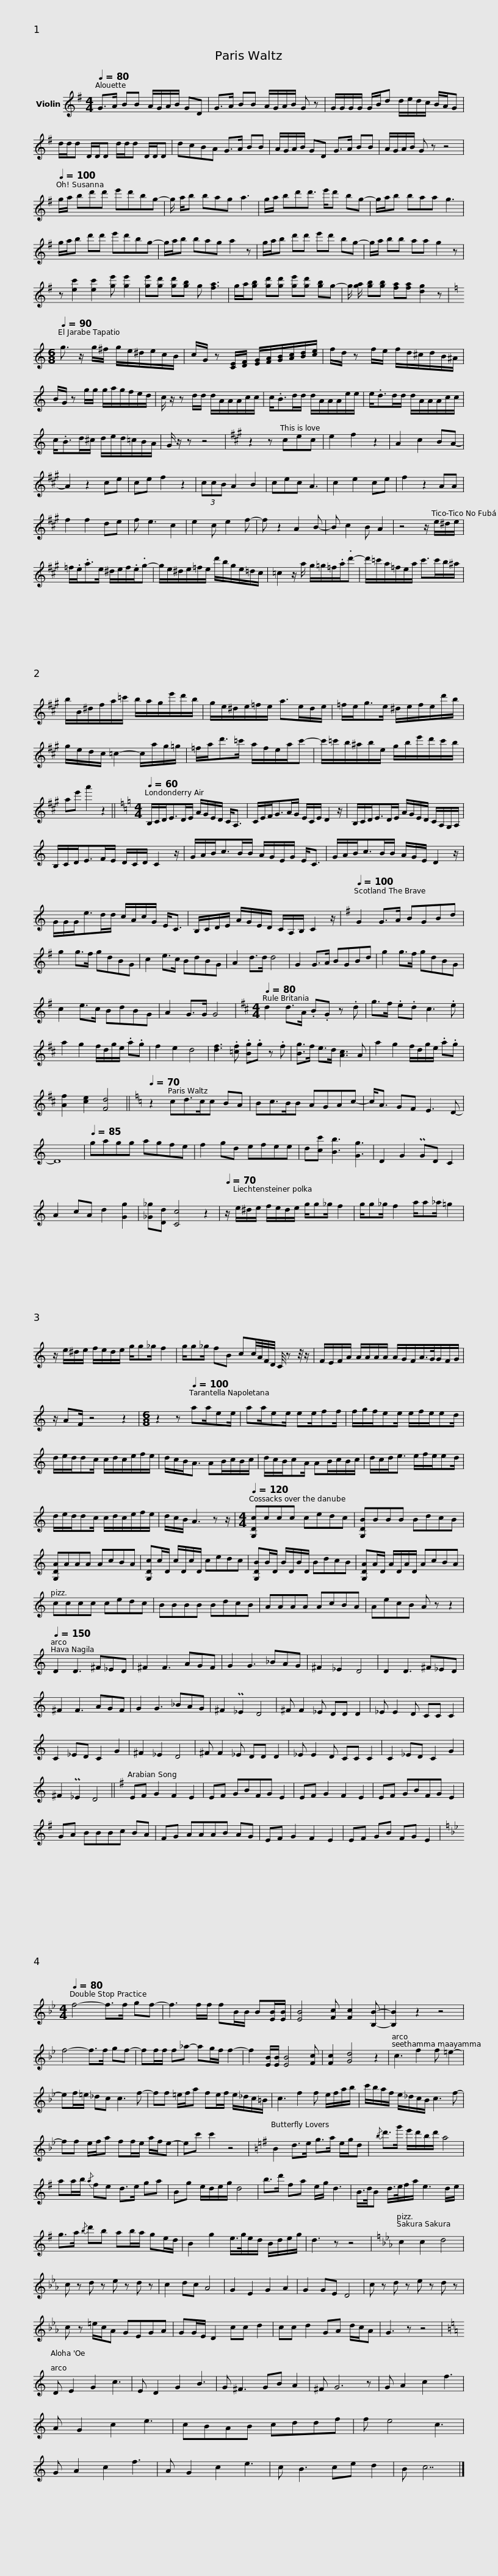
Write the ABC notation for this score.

X:1
L:1/8
Q:1/4=80
M:4/4
I:linebreak $
K:G
V:1 treble
V:1
 G>A BB A/G/A/B/ GD | G>A BB A/G/A/B/ G z | G/G/G/G/ G/B/d d/e/d/c/ B/A/G | d/d/d D/D/D d/d/d D/D/D |$ dcBA G>A BB | %5
 A/G/A/B/ GD G>A BB | A/G/A/B/ G z z4 |[Q:1/4=100] g/a/ bd'd' e'd'bg- | g/ a/b bag a3 |$ g/a/ bd'd'3/2 e'/d' bg- | %10
 g/a/b baa g3 | g/a/b d'd' e'd'bg- | g/a/b bag a2 z |$ g/a/b d'd' e'd' bg- | g/a/ bb aa g2 z | %15
 z [ec']2 [ec']2 [ge'] [ge']2 | [ge'][gd'] [gd'][gb] g [fa]3 | g/a/[gb] [gd'][gd'] [ge'][gd'] [gb]g- |$ g/ [ga]/ [gb][gb] [fa][fa] [dg]2 z |[K:C][M:6/8][Q:1/4=90] g3/2 z/ g/^f/ g/e/^d/e/c/B/ | %20
 c/G/ z [CE]/[DF]/ [EG]/[FA]/[GB]/[Ac]/[Bd]/[ce]/ | f/d/ z f/e/ f/d/^c/d/B/^A/ |$ B/G/ z g/g/ g/a/g/f/e/d/ | c/ z/ z d/d/ d/A/A/A/c/c/ | c<.Bd/d/ d/A/A/A/e/e/ | %25
 e<.dd/d/ d/A/A/A/c/c/ |$ c<.Bd/^c/ d/e/d/=c/B/A/ | G/ z/ z z4 |[K:A] z2 z cec | e2 f2 z2 | %30
 A2 c2 BA- | A2 z2 ce | ce f2 z2 | (3ccB A2 B2 | cec A3 |$ %35
 c2 e2 ce | f2 z2 AA | f2 f2 de | f e3 c2 | e2 c e2 f- | %40
 f z2 A2 B- | B c2 B A2 | z4 z/ e/^d/e/ | =f/.e<.ae/ ^d/e/f/.e/.g- |$ g/e/^d/e/=f/e/ d'/b/g/e/=d/c/ | %45
 =c2 z/ a/ g/=g/=f/.a/.d'- | d'/=c'/a/=f/e/a/ c'>c'b/^a/ |$ b/B/^d/f/a/=c'/ b/a/g/e'/d'/b/ | g/e/^d/e/=f/e/ a>ed/e/ | =f/e<ge/ ^d/e/f/e/d'/b/ | %50
 g/e/d/c/ =c2- c/a/g/=g/ |$ =f/a<d'=c'/ a/f/e/a/c'- | c'/=c'/b/^a/b/e/ g/b/e'/d'/c'/b/ | ae' a'2 z2 ||$[K:C][M:4/4][Q:1/4=60] B,/C/D<ED/E/ A/G/E/D/ C<A, | %55
 C/E/F<GA/G/ E/C/E/ D2 z/ | B,/C/D<ED/E/ A/G/E/D/ C/A,/G,/A,/ |$ B,/C/D<EF/E/ D/C/D/ C2 z/ | G/A/B<cB/B/ A/G/E/G/ E<C | G/A/B<cB/B/ A/G/E/ D2 z/ | %60
 G/G/G<ed/d/ c/A/c/G/ E<C |$ B,/C/D/E/ A/G/E/D/ C/A,/B,/ C2 z/ |[K:G][Q:1/4=100] G2 G>A BGBd | g2 g>f gdBG | c2 e>c BdBG | %65
 A2 d>d d4 |$ G2 G>A BGBd | g2 g>f gdBG | c2 e>c BdBG | A2 G>G G4 | %70
[K:D][M:4/4][Q:1/4=80] d2 d>A .B.G z .d | g>f .e.d c3 .e |$ a2 g2 f/d/g/e/ .a.g | f2 e2 d4 | [df]3 .[=cf] .[Bg].g z .f | %75
 [Bg]>f e>d [Ac]3 A | a2 g2 f/d/g/e/ .a.g | [Af]2 [ce]2 [Fd]4 ||$[K:C][Q:1/4=70] z2 cd>cc BA | Bc>BB AGAc- | %80
 c<A GF E3 D- | D8 |[Q:1/4=85] gagg agfe | f2 gd efee | d[cc'] [Bb]3 [Gg]3 |$ %85
 D2 G2 PGD C2 | A2 cA d2 [Gg]2 | [_G_g][Dd] [Cc]4 z2 |[Q:1/4=70] z/ e/^d/e/ f/e/d/e/ g/g_g/ f2 | g/g_g/ f2 a/a_a/ =g2 |$ %90
 z/ e/^d/e/ f/e/d/e/ g/g_g/ f2 | g/g_g/ fB cc/4A/4F/4D/4 C/4 z z/4 z/ | F/E/F/A/ A/A/A/A/ A/G/F/A/>G/G/F/G/ | z/ AF/ z4 z2 |$[M:6/8] z2 z[Q:1/4=100] aa/ee/ | %95
 aa/ee/ ee/ff/ | f/g/f/ee/ e/f/e/ed/ | d/e/d/dc/ c/d/c/e/f/e/ | d/c/B<A AB/c/B/c/ |$ d/c/B/cA/ AB/c/B/c/ | %100
 d/c/d<e e/f/e/ed/ | d/e/d/dc/ c/d/c/e/f/e/ | d/c/B/ A3 z z/ |[M:4/4][Q:1/4=120] [G,Dc]ccc cedc |$ [G,DB]BBB BdcB | %105
 [G,DA]AAA AcBA | [G,Dc]c/D/ c/D/c/D/ cedc | [G,DB]B/D/ B/D/B/D/ BdcB | [G,DA]A/D/ A/D/A/D/ AcBA |$ cccc cedc | %110
 BBBB BdcB | AAAA AcBA | AecB A z z2 |[Q:1/4=150] D2 D3 ^F_ED | ^F2 F3 AGF |$ %115
 G2 G3 _BAG | ^F2 _E2 D4 | D2 D3 ^F_ED | ^F2 F3 AGF | G2 G3 _BAG | %120
 ^F2 P_E2 D4 | ^F F2 _E DD D2 |$ _E E2 D CC C2 | C2 _ED C2 G2 | ^F2 _E2 D4 | %125
 ^F F2 _E DD D2 | _E E2 D CC C2 | C2 _ED C2 G2 | ^F2 P_E2 D4 ||$[K:G] EF G2 F2 E2 | %130
 EF GBFG E2 | EF G2 F2 E2 | EF GBFG E2 | GA BBBc BA |FG AAAB AG | %135
EF G2 F2 E2 |$ EF GB FG E2 |[K:Bb][M:4/4][Q:1/4=80] f4- f>f gf- | f3 f/f/ fB/B/ B[EB]/[EB]/ | [EB]4 [Fc] [Fc]2 [B,B]- | %140
 [B,B]2 z2 z4 | f4- f>f gf- |$ ff/f/ f_a- ag/f/ f2- | f2 [EB]/[EB]/ [EB]4 [Fc] | [Fc]2 [Gd]4 z2 | %145
 c3 f2 f =e2- | ef/=e/ _dc c3 f- | ff =e/f/a fe/f/ e/_d/c/=B/ |$ c3 f2 f e/f/a/b/ | c'/b/a/f/ e/_d/c/B/ c3 f- | %150
 ff e/f/a ff/e/ a/f/e- | ec' c'2 z4 |[K:G] B2 d>e g>a e/g/d |${/b} d'>g' e'/d'/b/d'/ a4 | aa/b/{/a} fe d>e ga | %155
 Bg e/d/e/g/ d4 | b>d' fa e/g/ d3 |$ B/>d/B d/>e/f/a/ e3 d/e/ | g>a{/b} d'b ab/a/ ge/d/ | B2 g2 e/>g/e/d/ B/d/e/g/ | %160
 d3 z z4 |[K:Eb] c2 c2 d4 |$ c z d z e z d z | c2 dc A4 | G2 E2 G2 A2 | %165
 G2 GE D4 | c z d z e z d z | c z =e/c/A GEGA | GG/E/ D2 cc d2 |$ cc d2 GA d/c/A | %170
 G3 z z4 |[K:C] D E2 G2 c3 | E D2 G2 B3 | G ^F3 GB A2 | ^F G6 z | %175
 G A2 c2 f3 | A G2 c2 e3 |$ cBAB cddf | f e4 c3 | G A2 c2 f3 | %180
 A G2 c2 e3 | c B3 ce d2 | B c7 |] %183
